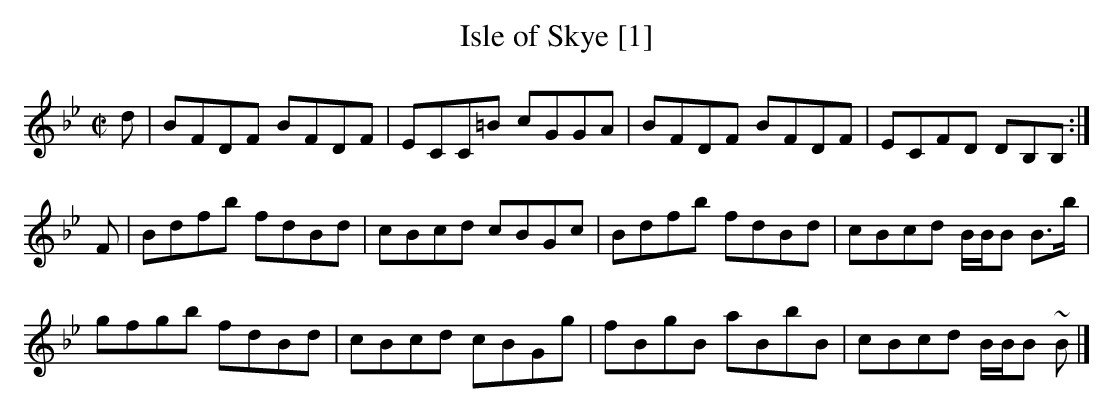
X:1
T:Isle of Skye [1]
M:C|
L:1/8
K:Bb
d|BFDF BFDF|ECC=B cGGA|BFDF BFDF|ECFD DB,B,:|
F|Bdfb fdBd|cBcd cBGc|Bdfb fdBd|cBcd B/B/B B>b|
gfgb fdBd|cBcd cBGg|fBgB aBbB|cBcd B/B/B ~B|]
